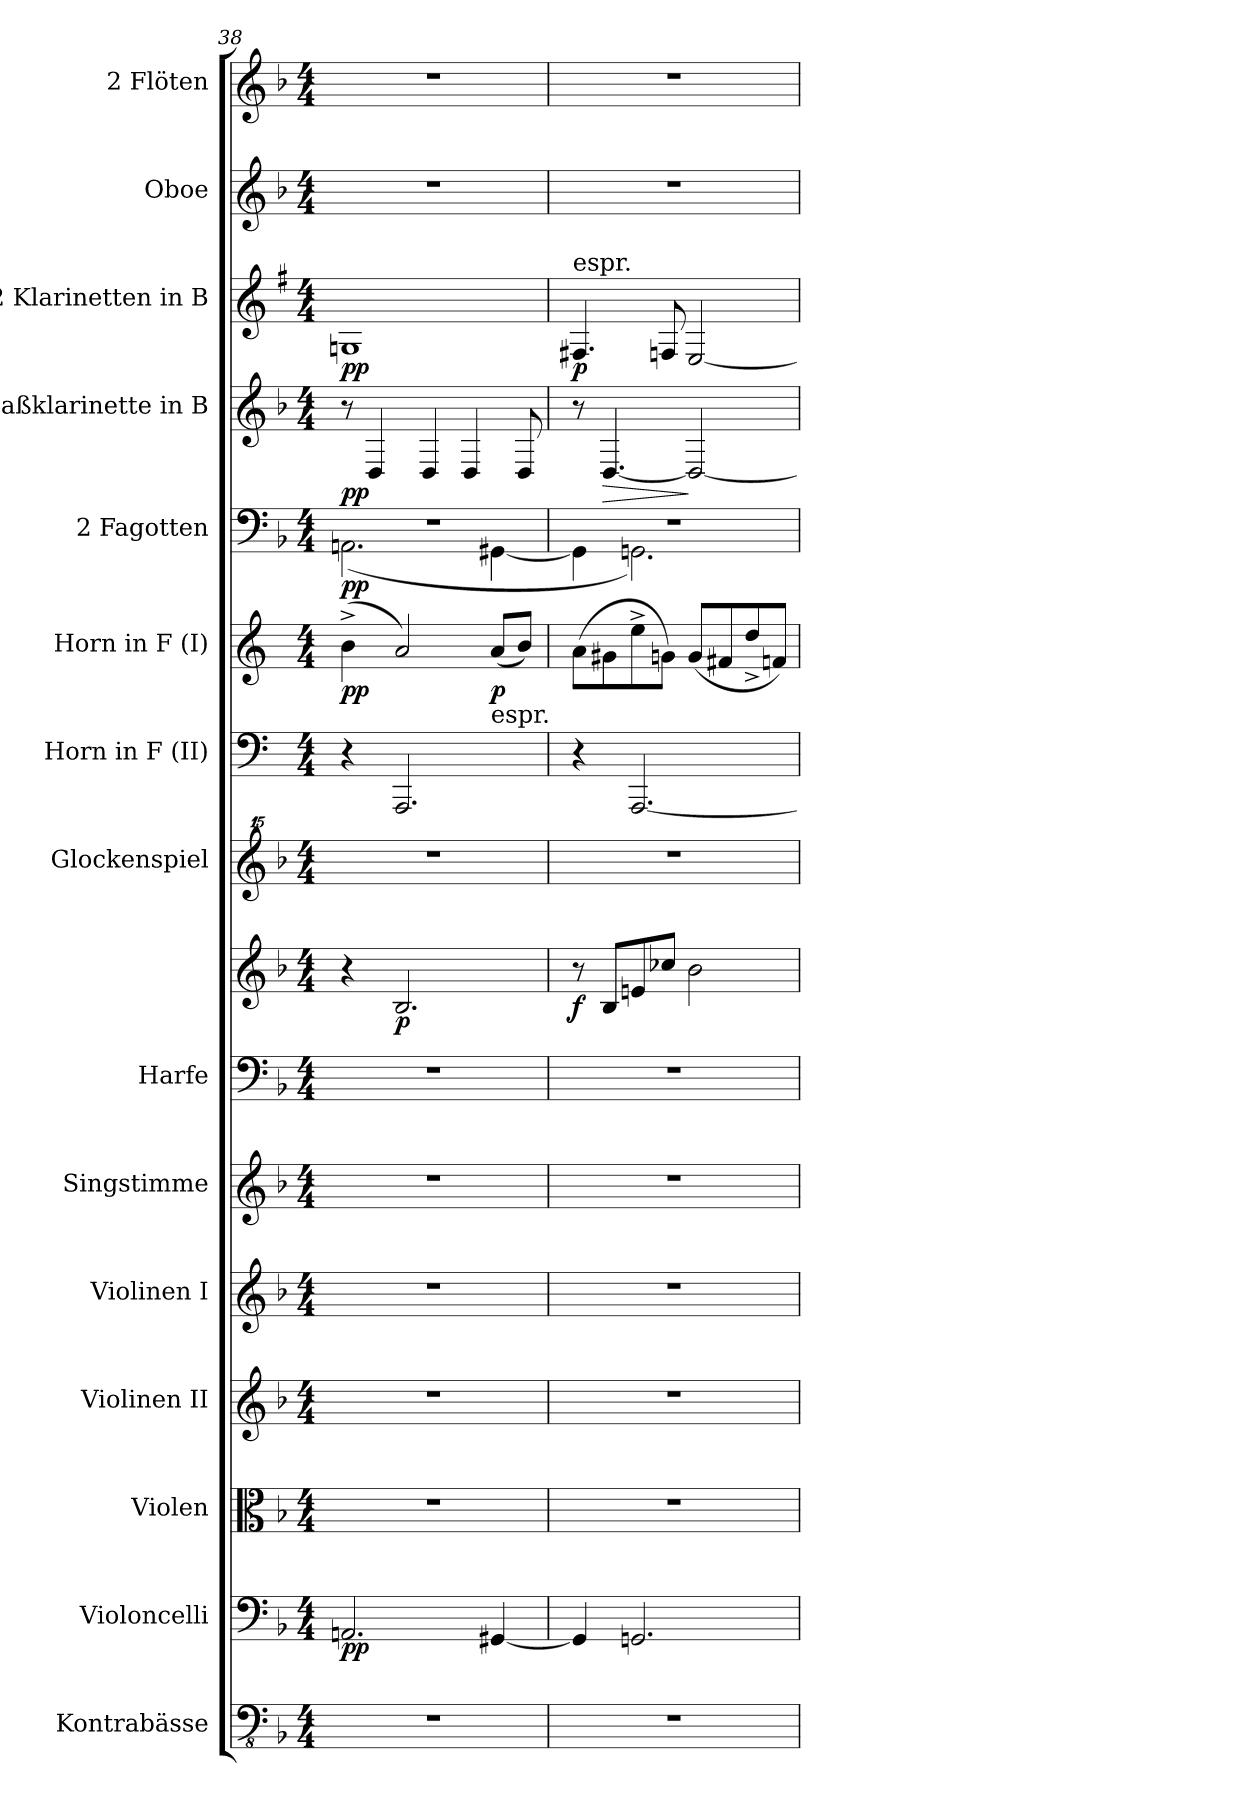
**kern	**kern	**dynam	**kern	**kern	**kern	**kern	**kern	**kern	**dynam	**kern	**kern	**kern	**dynam	**kern	**dynam	**kern	**dynam	**kern	**dynam	**kern	**kern
*part15	*part14	*part14	*part13	*part12	*part11	*part10	*part9	*part9	*part9	*part8	*part7	*part6	*part6	*part5	*part5	*part4	*part4	*part3	*part3	*part2	*part1
*staff16	*staff15	*staff15	*staff14	*staff13	*staff12	*staff11	*staff10	*staff9	*staff9/10	*staff8	*staff7	*staff6	*staff6	*staff5	*staff5	*staff4	*staff4	*staff3	*staff3	*staff2	*staff1
*I"Kontrabässe	*I"Violoncelli	*	*I"Violen	*I"Violinen II	*I"Violinen I	*I"Singstimme	*I"Harfe	*	*	*I"Glockenspiel	*I"Horn in F (II)	*I"Horn in F (I)	*	*I"2 Fagotten	*	*I"Baßklarinette in B	*	*I"2 Klarinetten in B	*	*I"Oboe	*I"2 Flöten
*I'Kb.	*I'Vc.	*	*	*I'Vl. II	*I'Vl. I	*I'Singst.	*I'Hf.	*	*	*I'Glk.	*I'Hr. II	*I'Hr. I	*	*I'Fg.	*	*I'Bklar. (B)	*	*I'Klar. (B)	*	*I'Ob.	*I'Fl.
*clefFv4	*clefF4	*	*clefC3	*clefG2	*clefG2	*clefG2	*clefF4	*clefG2	*	*clefG^^2	*clefF4	*clefG2	*	*clefF4	*	*clefG2	*	*clefG2	*	*clefG2	*clefG2
*	*	*	*	*	*	*	*	*	*	*	*ITrd4c7	*ITrd4c7	*	*	*	*ITrd8c14	*	*ITrd1c2	*	*	*
*k[b-]	*k[b-]	*	*k[b-]	*k[b-]	*k[b-]	*k[b-]	*k[b-]	*k[b-]	*	*k[b-]	*k[b-]	*k[b-]	*	*k[b-]	*	*k[b-]	*	*k[b-]	*	*k[b-]	*k[b-]
*M4/4	*M4/4	*	*M4/4	*M4/4	*M4/4	*M4/4	*M4/4	*M4/4	*	*M4/4	*M4/4	*M4/4	*	*M4/4	*	*M4/4	*	*M4/4	*	*M4/4	*M4/4
=38	=38	=38	=38	=38	=38	=38	=38	=38	=38	=38	=38	=38	=38	=38	=38	=38	=38	=38	=38	=38	=38
*	*	*	*	*	*	*	*	*	*	*	*	*	*	*^	*	*	*	*	*	*	*
!	!	!LO:DY:b	!	!	!	!	!	!	!	!	!	!	!LO:DY:b	!	!	!LO:DY:b	!	!LO:DY:b	!	!LO:DY:b	!	!
1r	2.AAn/	pp	1r	1r	1r	1r	1r	4r	.	1r	4r	(4e^\	pp	1r	(2.AAn\	pp	8r	pp	1Fn	pp	1r	1r
.	.	.	.	.	.	.	.	.	.	.	.	.	.	.	.	.	4DD/	.	.	.	.	.
!	!	!	!	!	!	!	!	!	!LO:DY:b	!	!	!	!	!	!	!	!	!	!	!	!	!
.	.	.	.	.	.	.	.	2.B-/	p	.	2.DDD/	2d/)	.	.	.	.	.	.	.	.	.	.
.	.	.	.	.	.	.	.	.	.	.	.	.	.	.	.	.	4DD/	.	.	.	.	.
.	.	.	.	.	.	.	.	.	.	.	.	.	.	.	.	.	4DD/	.	.	.	.	.
!	!	!	!	!	!	!	!	!	!	!	!	!LO:TX:b:t=espr.	!	!	!	!	!	!	!	!	!	!
!	!	!	!	!	!	!	!	!	!	!	!	!	!LO:DY:b	!	!	!	!	!	!	!	!	!
.	[4GG#X/	.	.	.	.	.	.	.	.	.	.	(8d/L	p	.	[4GG#X\	.	.	.	.	.	.	.
.	.	.	.	.	.	.	.	.	.	.	.	8e/J)	.	.	.	.	8DD/	.	.	.	.	.
=39	=39	=39	=39	=39	=39	=39	=39	=39	=39	=39	=39	=39	=39	=39	=39	=39	=39	=39	=39	=39	=39	=39
!	!	!	!	!	!	!	!	!	!	!	!	!	!	!	!	!	!	!	!LO:TX:a:t=espr.	!	!	!
!	!	!	!	!	!	!	!	!	!LO:DY:b	!	!	!	!	!	!	!	!	!	!	!LO:DY:b	!	!
1r	4GG#/]	.	1r	1r	1r	1r	1r	8r	f	1r	4r	(8d\L	.	1r	4GG#\]	.	8r	.	4.En/	p	1r	1r
!	!	!	!	!	!	!	!	!	!	!	!	!	!	!	!	!	!	!LO:HP:b	!	!	!	!
.	.	.	.	.	.	.	.	8B-/L	.	.	.	8c#X\	.	.	.	.	[4.DD/	>	.	.	.	.
.	2.GGn/	.	.	.	.	.	.	8en/	.	.	[2.DDD/	8a^\	.	.	2.GGn\)	.	.	.	.	.	.	.
.	.	.	.	.	.	.	.	8cc-X/J	.	.	.	8cn\J)	.	.	.	.	.	.	8E-X/	.	.	.
.	.	.	.	.	.	.	.	2b-\	.	.	.	(8c/L	.	.	.	.	2DD/_	]	[2D/	.	.	.
.	.	.	.	.	.	.	.	.	.	.	.	8Bn/	.	.	.	.	.	.	.	.	.	.
.	.	.	.	.	.	.	.	.	.	.	.	8g^/	.	.	.	.	.	.	.	.	.	.
.	.	.	.	.	.	.	.	.	.	.	.	8B-X/J)	.	.	.	.	.	.	.	.	.	.
*	*	*	*	*	*	*	*	*	*	*	*	*	*	*v	*v	*	*	*	*	*	*	*
=	=	=	=	=	=	=	=	=	=	=	=	=	=	=	=	=	=	=	=	=	=
*-	*-	*-	*-	*-	*-	*-	*-	*-	*-	*-	*-	*-	*-	*-	*-	*-	*-	*-	*-	*-	*-
